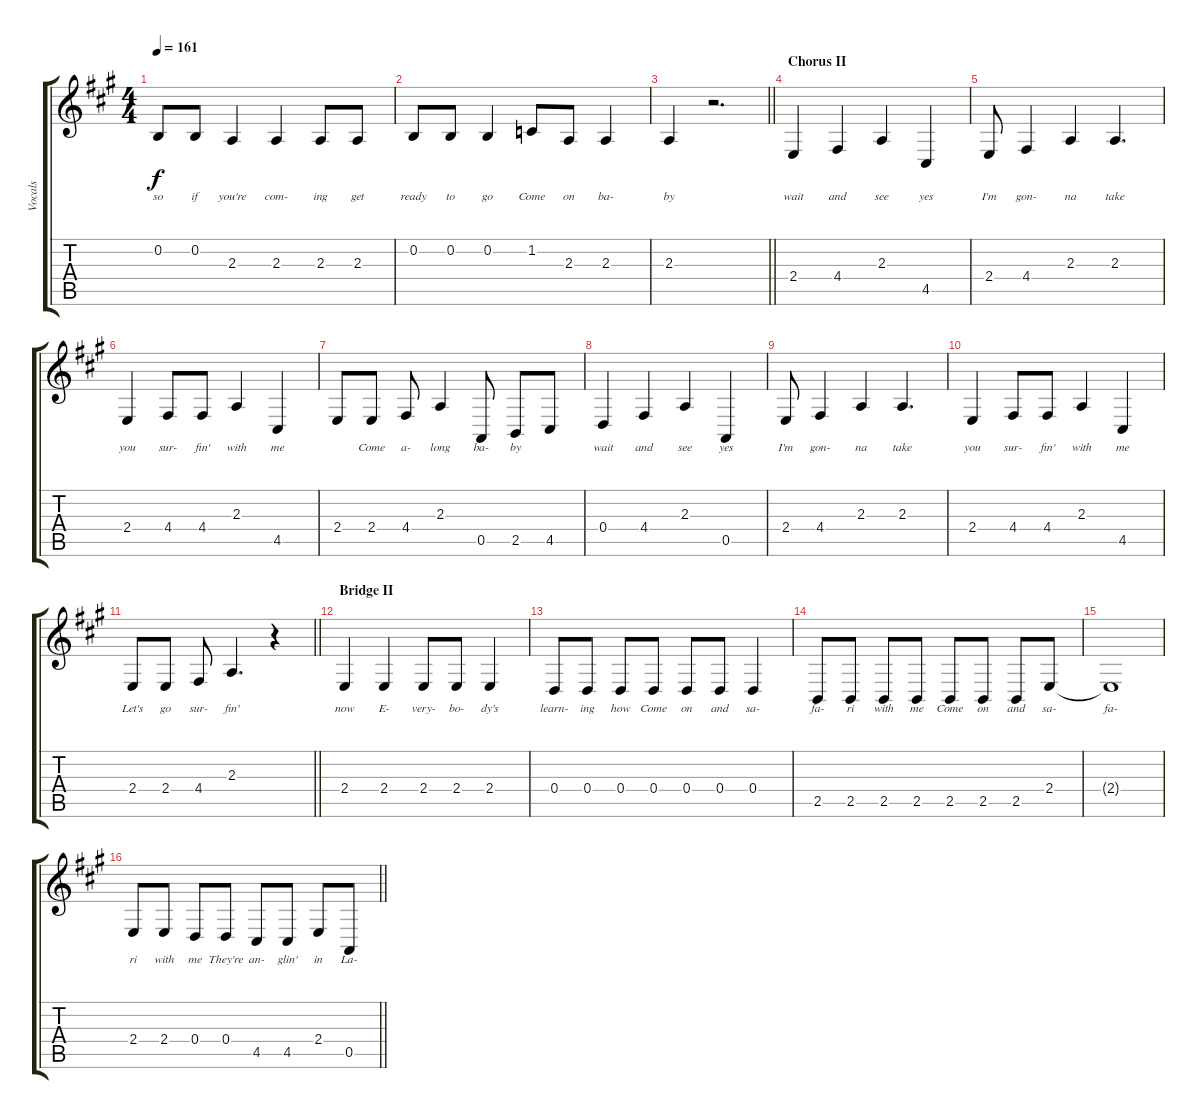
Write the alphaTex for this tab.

\track ("Vocals" "Vocals") {instrument tenorsax}
\staff {score tabs}
\tuning (E4 B3 G3 D3 A2 E2) {hide}
\ts (4 4)
\tempo 161
\clef g2
\ks a
0.2.8{lyrics (0 "so") lyrics (1 "") lyrics (2 "") lyrics (3 "") lyrics (4 "") dy f} 0.2.8{lyrics (0 "if") lyrics (1 "") lyrics (2 "") lyrics (3 "") lyrics (4 "")} 2.3.4{lyrics (0 "you're") lyrics (1 "") lyrics (2 "") lyrics (3 "") lyrics (4 "")} 2.3.4{lyrics (0 "com-") lyrics (1 "") lyrics (2 "") lyrics (3 "") lyrics (4 "")} 2.3.8{lyrics (0 "ing") lyrics (1 "") lyrics (2 "") lyrics (3 "") lyrics (4 "")} 2.3.8{lyrics (0 "get") lyrics (1 "") lyrics (2 "") lyrics (3 "") lyrics (4 "")} |
0.2.8{lyrics (0 "ready") lyrics (1 "") lyrics (2 "") lyrics (3 "") lyrics (4 "")} 0.2.8{lyrics (0 "to") lyrics (1 "") lyrics (2 "") lyrics (3 "") lyrics (4 "")} 0.2.4{lyrics (0 "go") lyrics (1 "") lyrics (2 "") lyrics (3 "") lyrics (4 "")} 1.2.8{lyrics (0 "Come") lyrics (1 "") lyrics (2 "") lyrics (3 "") lyrics (4 "")} 2.3.8{lyrics (0 "on") lyrics (1 "") lyrics (2 "") lyrics (3 "") lyrics (4 "")} 2.3.4{lyrics (0 "ba-") lyrics (1 "") lyrics (2 "") lyrics (3 "") lyrics (4 "")} |
\barLineRight lightlight
2.3.4{lyrics (0 "by") lyrics (1 "") lyrics (2 "") lyrics (3 "") lyrics (4 "")} r.2{d} |
\section ("" "Chorus II")
2.4.4{lyrics (0 "wait") lyrics (1 "") lyrics (2 "") lyrics (3 "") lyrics (4 "")} 4.4.4{lyrics (0 "and") lyrics (1 "") lyrics (2 "") lyrics (3 "") lyrics (4 "")} 2.3.4{lyrics (0 "see") lyrics (1 "") lyrics (2 "") lyrics (3 "") lyrics (4 "")} 4.5.4{lyrics (0 "yes") lyrics (1 "") lyrics (2 "") lyrics (3 "") lyrics (4 "")} |
2.4.8{lyrics (0 "I'm") lyrics (1 "") lyrics (2 "") lyrics (3 "") lyrics (4 "")} 4.4.4{lyrics (0 "gon-") lyrics (1 "") lyrics (2 "") lyrics (3 "") lyrics (4 "")} 2.3.4{lyrics (0 "na") lyrics (1 "") lyrics (2 "") lyrics (3 "") lyrics (4 "")} 2.3.4{d lyrics (0 "take") lyrics (1 "") lyrics (2 "") lyrics (3 "") lyrics (4 "")} |
2.4.4{lyrics (0 "you") lyrics (1 "") lyrics (2 "") lyrics (3 "") lyrics (4 "")} 4.4.8{lyrics (0 "sur-") lyrics (1 "") lyrics (2 "") lyrics (3 "") lyrics (4 "")} 4.4.8{lyrics (0 "fin'") lyrics (1 "") lyrics (2 "") lyrics (3 "") lyrics (4 "")} 2.3.4{lyrics (0 "with") lyrics (1 "") lyrics (2 "") lyrics (3 "") lyrics (4 "")} 4.5.4{lyrics (0 "me") lyrics (1 "") lyrics (2 "") lyrics (3 "") lyrics (4 "")} |
2.4.8{lyrics (0 "") lyrics (1 "") lyrics (2 "") lyrics (3 "") lyrics (4 "")} 2.4.8{lyrics (0 "Come") lyrics (1 "") lyrics (2 "") lyrics (3 "") lyrics (4 "")} 4.4.8{lyrics (0 "a-") lyrics (1 "") lyrics (2 "") lyrics (3 "") lyrics (4 "")} 2.3.4{lyrics (0 "long") lyrics (1 "") lyrics (2 "") lyrics (3 "") lyrics (4 "")} 0.5.8{lyrics (0 "ba-") lyrics (1 "") lyrics (2 "") lyrics (3 "") lyrics (4 "")} 2.5.8{lyrics (0 "by") lyrics (1 "") lyrics (2 "") lyrics (3 "") lyrics (4 "")} 4.5.8{lyrics (0 "") lyrics (1 "") lyrics (2 "") lyrics (3 "") lyrics (4 "")} |
0.4.4{lyrics (0 "wait") lyrics (1 "") lyrics (2 "") lyrics (3 "") lyrics (4 "")} 4.4.4{lyrics (0 "and") lyrics (1 "") lyrics (2 "") lyrics (3 "") lyrics (4 "")} 2.3.4{lyrics (0 "see") lyrics (1 "") lyrics (2 "") lyrics (3 "") lyrics (4 "")} 0.5.4{lyrics (0 "yes") lyrics (1 "") lyrics (2 "") lyrics (3 "") lyrics (4 "")} |
2.4.8{lyrics (0 "I'm") lyrics (1 "") lyrics (2 "") lyrics (3 "") lyrics (4 "")} 4.4.4{lyrics (0 "gon-") lyrics (1 "") lyrics (2 "") lyrics (3 "") lyrics (4 "")} 2.3.4{lyrics (0 "na") lyrics (1 "") lyrics (2 "") lyrics (3 "") lyrics (4 "")} 2.3.4{d lyrics (0 "take") lyrics (1 "") lyrics (2 "") lyrics (3 "") lyrics (4 "")} |
2.4.4{lyrics (0 "you") lyrics (1 "") lyrics (2 "") lyrics (3 "") lyrics (4 "")} 4.4.8{lyrics (0 "sur-") lyrics (1 "") lyrics (2 "") lyrics (3 "") lyrics (4 "")} 4.4.8{lyrics (0 "fin'") lyrics (1 "") lyrics (2 "") lyrics (3 "") lyrics (4 "")} 2.3.4{lyrics (0 "with") lyrics (1 "") lyrics (2 "") lyrics (3 "") lyrics (4 "")} 4.5.4{lyrics (0 "me") lyrics (1 "") lyrics (2 "") lyrics (3 "") lyrics (4 "")} |
\barLineRight lightlight
2.4.8{lyrics (0 "Let's") lyrics (1 "") lyrics (2 "") lyrics (3 "") lyrics (4 "")} 2.4.8{lyrics (0 "go") lyrics (1 "") lyrics (2 "") lyrics (3 "") lyrics (4 "")} 4.4.8{lyrics (0 "sur-") lyrics (1 "") lyrics (2 "") lyrics (3 "") lyrics (4 "")} 2.3.4{d lyrics (0 "fin'") lyrics (1 "") lyrics (2 "") lyrics (3 "") lyrics (4 "")} r.4 |
\section ("" "Bridge II")
2.4.4{lyrics (0 "now") lyrics (1 "") lyrics (2 "") lyrics (3 "") lyrics (4 "")} 2.4.4{lyrics (0 "E-") lyrics (1 "") lyrics (2 "") lyrics (3 "") lyrics (4 "")} 2.4.8{lyrics (0 "very-") lyrics (1 "") lyrics (2 "") lyrics (3 "") lyrics (4 "")} 2.4.8{lyrics (0 "bo-") lyrics (1 "") lyrics (2 "") lyrics (3 "") lyrics (4 "")} 2.4.4{lyrics (0 "dy's") lyrics (1 "") lyrics (2 "") lyrics (3 "") lyrics (4 "")} |
0.4.8{lyrics (0 "learn-") lyrics (1 "") lyrics (2 "") lyrics (3 "") lyrics (4 "")} 0.4.8{lyrics (0 "ing") lyrics (1 "") lyrics (2 "") lyrics (3 "") lyrics (4 "")} 0.4.8{lyrics (0 "how") lyrics (1 "") lyrics (2 "") lyrics (3 "") lyrics (4 "")} 0.4.8{lyrics (0 "Come") lyrics (1 "") lyrics (2 "") lyrics (3 "") lyrics (4 "")} 0.4.8{lyrics (0 "on") lyrics (1 "") lyrics (2 "") lyrics (3 "") lyrics (4 "")} 0.4.8{lyrics (0 "and") lyrics (1 "") lyrics (2 "") lyrics (3 "") lyrics (4 "")} 0.4.4{lyrics (0 "sa-") lyrics (1 "") lyrics (2 "") lyrics (3 "") lyrics (4 "")} |
2.5.8{lyrics (0 "fa-") lyrics (1 "") lyrics (2 "") lyrics (3 "") lyrics (4 "")} 2.5.8{lyrics (0 "ri") lyrics (1 "") lyrics (2 "") lyrics (3 "") lyrics (4 "")} 2.5.8{lyrics (0 "with") lyrics (1 "") lyrics (2 "") lyrics (3 "") lyrics (4 "")} 2.5.8{lyrics (0 "me") lyrics (1 "") lyrics (2 "") lyrics (3 "") lyrics (4 "")} 2.5.8{lyrics (0 "Come") lyrics (1 "") lyrics (2 "") lyrics (3 "") lyrics (4 "")} 2.5.8{lyrics (0 "on") lyrics (1 "") lyrics (2 "") lyrics (3 "") lyrics (4 "")} 2.5.8{lyrics (0 "and") lyrics (1 "") lyrics (2 "") lyrics (3 "") lyrics (4 "")} 2.4.8{lyrics (0 "sa-") lyrics (1 "") lyrics (2 "") lyrics (3 "") lyrics (4 "")} |
2.4{t}.1{lyrics (0 "fa-") lyrics (1 "") lyrics (2 "") lyrics (3 "") lyrics (4 "")} |
\barLineRight lightlight
2.4.8{lyrics (0 "ri") lyrics (1 "") lyrics (2 "") lyrics (3 "") lyrics (4 "")} 2.4.8{lyrics (0 "with") lyrics (1 "") lyrics (2 "") lyrics (3 "") lyrics (4 "")} 0.4.8{lyrics (0 "me") lyrics (1 "") lyrics (2 "") lyrics (3 "") lyrics (4 "")} 0.4.8{lyrics (0 "They're") lyrics (1 "") lyrics (2 "") lyrics (3 "") lyrics (4 "")} 4.5.8{lyrics (0 "an-") lyrics (1 "") lyrics (2 "") lyrics (3 "") lyrics (4 "")} 4.5.8{lyrics (0 "glin'") lyrics (1 "") lyrics (2 "") lyrics (3 "") lyrics (4 "")} 2.4.8{lyrics (0 "in") lyrics (1 "") lyrics (2 "") lyrics (3 "") lyrics (4 "")} 0.5.8{lyrics (0 "La-") lyrics (1 "") lyrics (2 "") lyrics (3 "") lyrics (4 "")}
